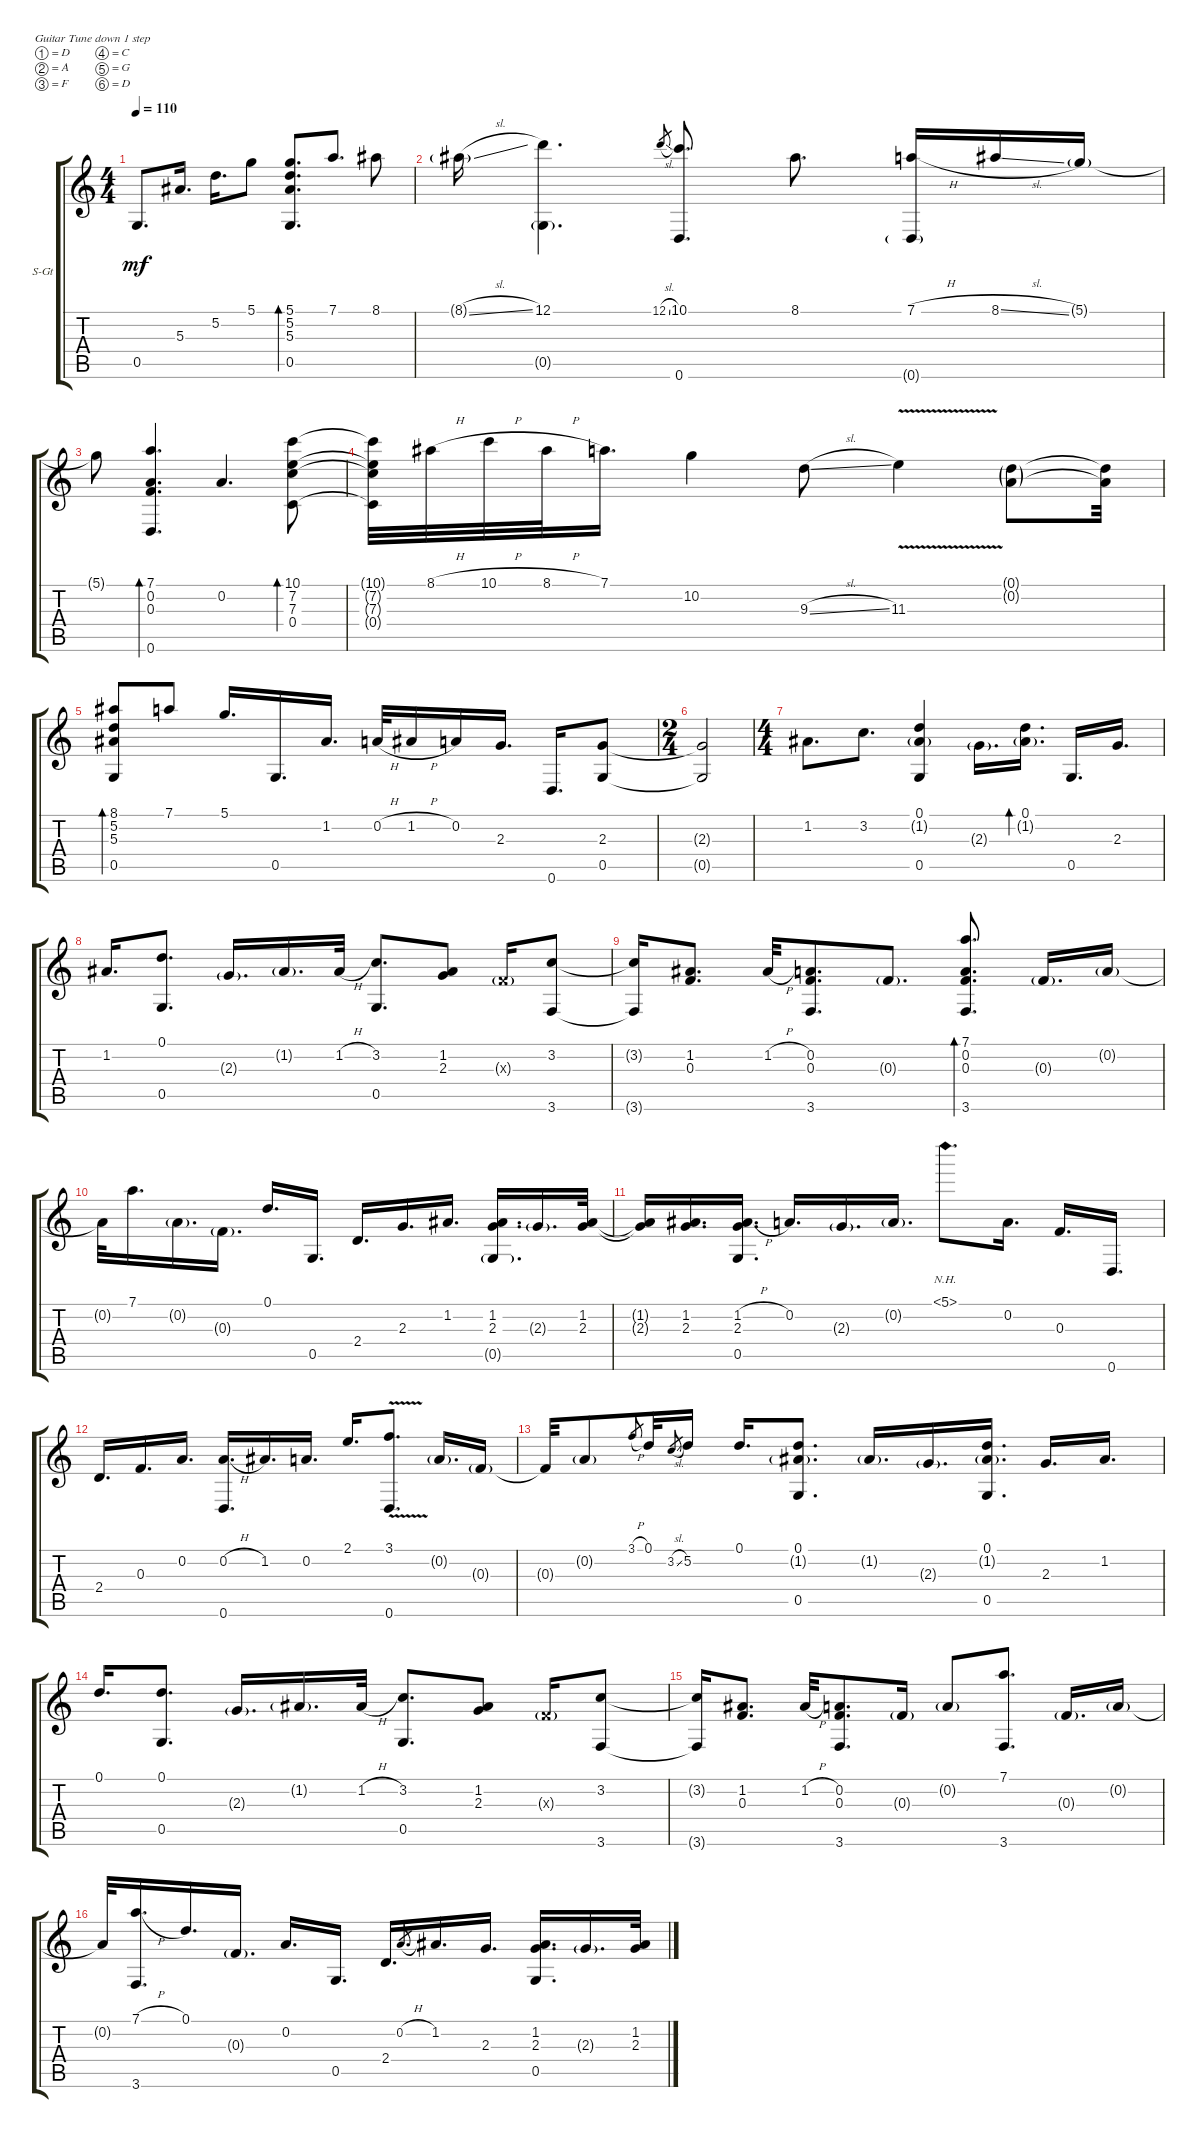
\defaultSystemsLayout 4
\bracketExtendMode groupsimilarinstruments
\firstSystemTrackNameOrientation horizontal
\otherSystemsTrackNameOrientation horizontal
\track ("Steel Guitar" "S-Gt") {instrument acousticguitarsteel}
\staff {score tabs}
\tuning (D4 A3 F3 C3 G2 D2)
\ts (4 4)
\tempo 110
\clef g2
\ks c
0.5.8{d dy mf instrument acousticguitarsteel} 5.3.16{d} 5.2.16{d} 5.1.8 (0.5 5.3 5.2 5.1).8{d bd 118} 7.1.8{d} 8.1.8 |
8.1{sl g}.16 (12.1 0.5{g}).4{d} 12.1{sl}.8{gr} (10.1 0.6).8{d} 8.1.8{d} (7.1{h} 0.6{g}).16 8.1{sl}.16 5.1{g}.16 |
5.1{t}.8 (0.6 0.3 0.2 7.1).4{d bd 117} 0.2.4{d} (10.1 7.2 7.3 0.4).8{bd 157} |
(10.1{t} 7.2{t} 7.3{t} 0.4{t}).32 8.1{h}.32 10.1{h}.32 8.1{h}.32 7.1.16{d} 10.2.4 9.3{sl}.8 11.3{v}.4 (0.2{g} 0.1{g}).8 (0.1{t} 0.2{t}).32 |
(8.1 5.2 5.3 0.5).8{bd 156} 7.1.8 5.1.16{d} 0.5.16{d} 1.2.16{d} 0.2{h}.32 1.2{h}.16 0.2.16 2.3.16{d} 0.6.16{d} (0.5 2.3).8 |
\ts (2 4)
(2.3{t} 0.5{t}).2 |
\ts (4 4)
1.2.8{d} 3.2.8{d} (0.1 0.5 1.2{g}).4 2.3{g}.16{d} (1.2{g} 0.1).16{d bd 30} 0.5.16{d} 2.3.16{d} |
1.2.16{d} (0.1 0.5).8{d} 2.3{g}.16{d} 1.2{g}.16{d} 1.2{h}.32 (3.2 0.5).8{d} (1.2 2.3).8 0.3{g x}.16 (3.6 3.2).8 |
(3.6{t} 3.2{t}).16 (1.2 0.3).8{d} 1.2{h}.32 (0.2 3.6 0.3).8{d} 0.3{g}.8{d} (3.6 7.1 0.2 0.3).8{d bd 119} 0.3{g}.16{d} 0.2{g}.16 |
0.2{t}.32 7.1.16{d} 0.2{g}.16{d} 0.3{g}.16{d} 0.1.16{d} 0.5.16{d} 2.4.16{d} 2.3.16{d} 1.2.16{d} (1.2 2.3 0.5{g}).16{d} 2.3{g}.16{d} (1.2 2.3).32 |
(1.2{t} 2.3{t}).16 (1.2 2.3).16{d} (0.5 1.2{h} 2.3).16{d} 0.2.16{d} 2.3{g}.16{d} 0.2{g}.16{d} 5.1{nh}.8{d} 0.2.16{d} 0.3.16{d} 0.6.16{d} |
2.4.16{d} 0.3.16{d} 0.2.16{d} (0.2{h} 0.6).16{d} 1.2.16{d} 0.2.16{d} 2.1.16{d} (3.1{v} 0.6).8{d} 0.2{g}.16{d} 0.3{g}.16 |
0.3{t}.32 0.2{g}.8 3.1{h}.8{gr} 0.1.32 3.2{sl}.8{gr} 5.2.16 0.1.16{d} (0.5 0.1 1.2{g}).8{d} 1.2{g}.16{d} 2.3{g}.16{d} (0.1 1.2{g} 0.5).16{d} 2.3.16{d} 1.2.16{d} |
0.1.16{d} (0.1 0.5).8{d} 2.3{g}.16{d} 1.2{g}.16{d} 1.2{h}.32 (3.2 0.5).8{d} (1.2 2.3).8 0.3{g x}.16 (3.6 3.2).8 |
(3.6{t} 3.2{t}).16 (1.2 0.3).8{d} 1.2{h}.32 (0.2 3.6 0.3).8{d} 0.3{g}.16 0.2{g}.8 (3.6 7.1).8{d} 0.3{g}.16{d} 0.2{g}.16 |
0.2{t}.32 (7.1{h} 3.6).16{d} 0.1.16{d} 0.3{g}.16{d} 0.2.16{d} 0.5.16{d} 2.4.16{d} 0.2{h}.8{d gr} 1.2.16{d} 2.3.16{d} (2.3 0.5 1.2).16{d} 2.3{g}.16{d} (1.2 2.3).32
